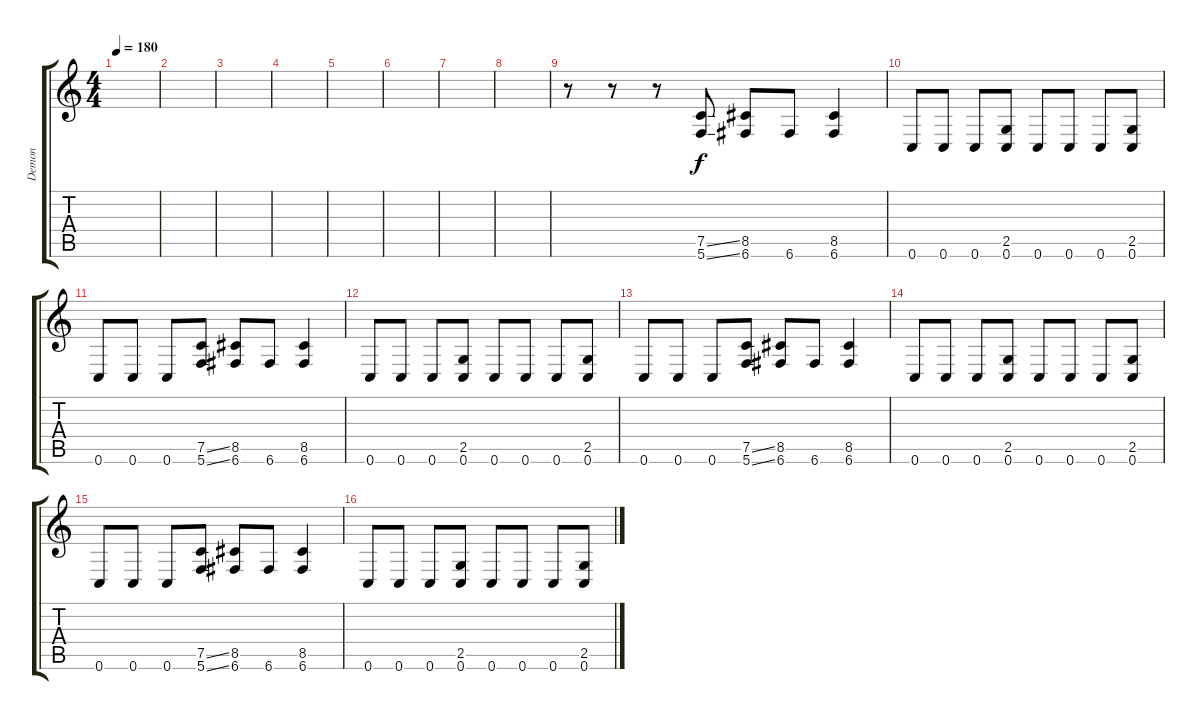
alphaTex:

\track ("Demon" "Demon") {instrument distortionguitar}
\staff {score tabs}
\tuning (C4 G3 Eb3 Bb2 F2 C2) {hide}
\ts (4 4)
\tempo 180
\clef g2
\ks c
|
|
|
|
|
|
|
|
r.8 r.8 r.8 (7.5{ss} 5.6{ss}).8 (8.5 6.6).8 6.6.8 (8.5 6.6).4 |
0.6.8 0.6.8 0.6.8 (2.5 0.6).8 0.6.8 0.6.8 0.6.8 (2.5 0.6).8 |
0.6.8 0.6.8 0.6.8 (7.5{ss} 5.6{ss}).8 (8.5 6.6).8 6.6.8 (8.5 6.6).4 |
0.6.8 0.6.8 0.6.8 (2.5 0.6).8 0.6.8 0.6.8 0.6.8 (2.5 0.6).8 |
0.6.8 0.6.8 0.6.8 (7.5{ss} 5.6{ss}).8 (8.5 6.6).8 6.6.8 (8.5 6.6).4 |
0.6.8 0.6.8 0.6.8 (2.5 0.6).8 0.6.8 0.6.8 0.6.8 (2.5 0.6).8 |
0.6.8 0.6.8 0.6.8 (7.5{ss} 5.6{ss}).8 (8.5 6.6).8 6.6.8 (8.5 6.6).4 |
0.6.8 0.6.8 0.6.8 (2.5 0.6).8 0.6.8 0.6.8 0.6.8 (2.5 0.6).8
